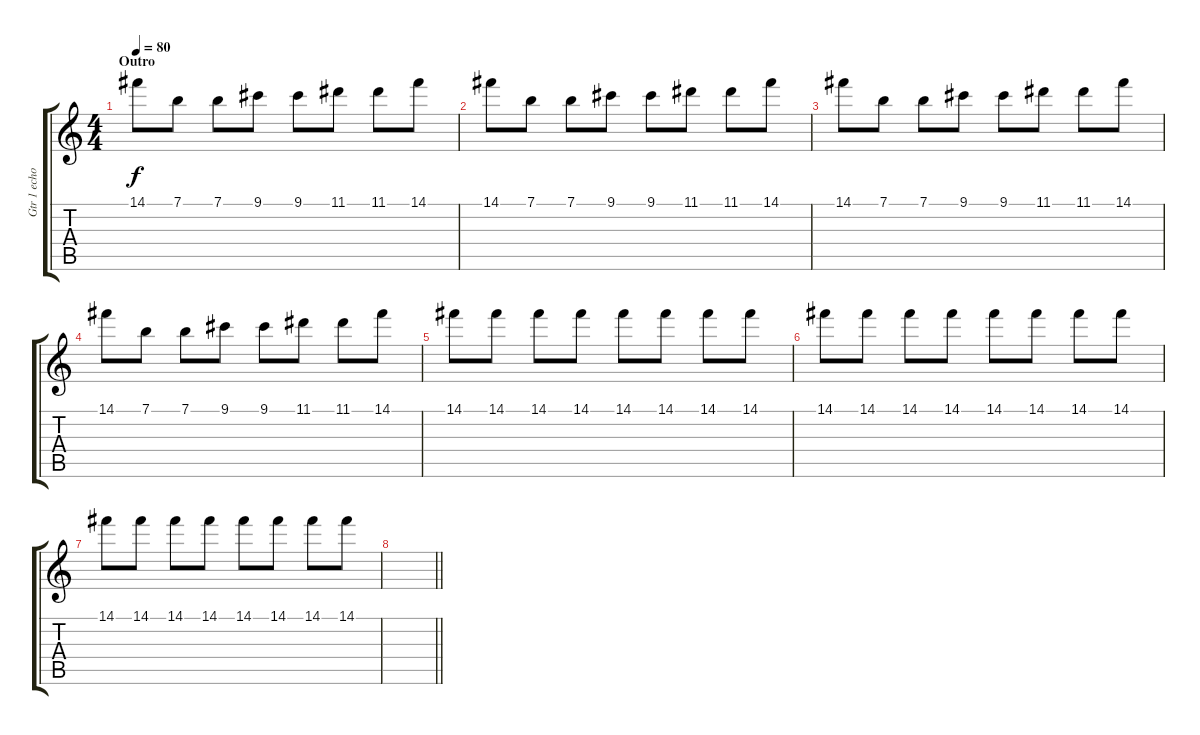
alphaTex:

\track ("Gtr 1 echo" "Gtr 1 echo") {instrument overdrivenguitar}
\staff {score tabs}
\tuning (E4 B3 G3 D3 A2 E2) {hide}
\ts (4 4)
\section ("" "Outro")
\tempo 80
\clef g2
\ks c
14.1.8{dy f} 7.1.8 7.1.8 9.1.8 9.1.8 11.1.8 11.1.8 14.1.8 |
14.1.8 7.1.8 7.1.8 9.1.8 9.1.8 11.1.8 11.1.8 14.1.8 |
14.1.8 7.1.8 7.1.8 9.1.8 9.1.8 11.1.8 11.1.8 14.1.8 |
14.1.8 7.1.8 7.1.8 9.1.8 9.1.8 11.1.8 11.1.8 14.1.8 |
14.1.8 14.1.8 14.1.8 14.1.8 14.1.8 14.1.8 14.1.8 14.1.8 |
14.1.8 14.1.8 14.1.8 14.1.8 14.1.8 14.1.8 14.1.8 14.1.8 |
14.1.8 14.1.8 14.1.8 14.1.8 14.1.8 14.1.8 14.1.8 14.1.8 |
\barLineRight lightlight
